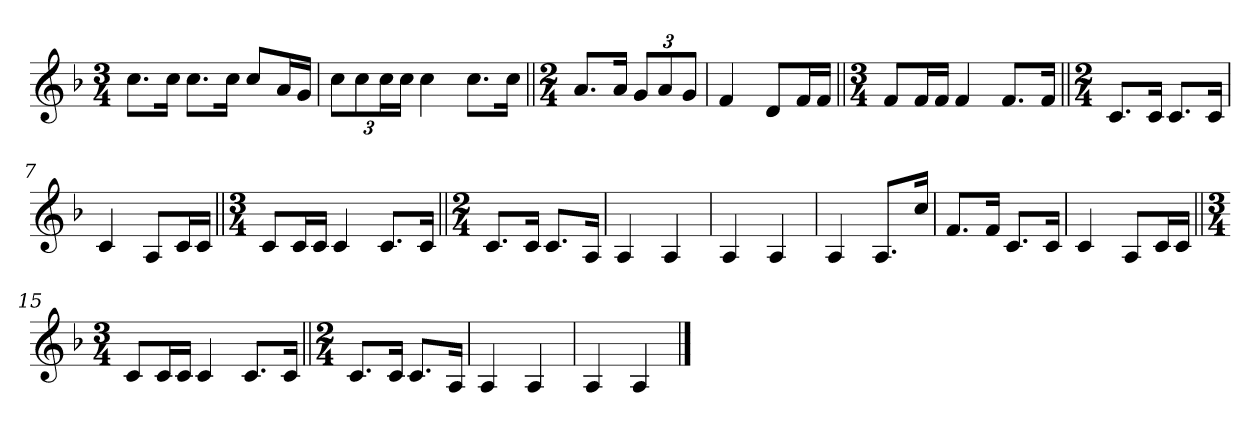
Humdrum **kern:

**kern
*part1
*staff1
*clefG2
*k[b-]
*M3/4
=1
8.cc\L
16cc\Jk
8.cc\L
16cc\Jk
8cc/L
16a/L
16g/JJ
=2
12cc\L
12cc\
24cc\L
24cc\JJ
4cc\
8.cc\L
16cc\Jk
=3||
*M2/4
8.a/L
16a/Jk
12g/L
12a/
12g/J
=4
4f/
8d/L
16f/L
16f/JJ
=5||
*M3/4
8f/L
16f/L
16f/JJ
4f/
8.f/L
16f/Jk
=6||
*M2/4
8.c/L
16c/Jk
8.c/L
16c/Jk
=7
4c/
8A/L
16c/L
16c/JJ
=8||
*M3/4
8c/L
16c/L
16c/JJ
4c/
8.c/L
16c/Jk
=9||
*M2/4
8.c/L
16c/Jk
8.c/L
16A/Jk
=10
4A/
4A/
=11
4A/
4A/
=12
4A/
8.A/L
16cc/Jk
=13
8.f/L
16f/Jk
8.c/L
16c/Jk
=14
4c/
8A/L
16c/L
16c/JJ
=15||
*M3/4
8c/L
16c/L
16c/JJ
4c/
8.c/L
16c/Jk
=16||
*M2/4
8.c/L
16c/Jk
8.c/L
16A/Jk
=17
4A/
4A/
=18
4A/
4A/
==
*-
